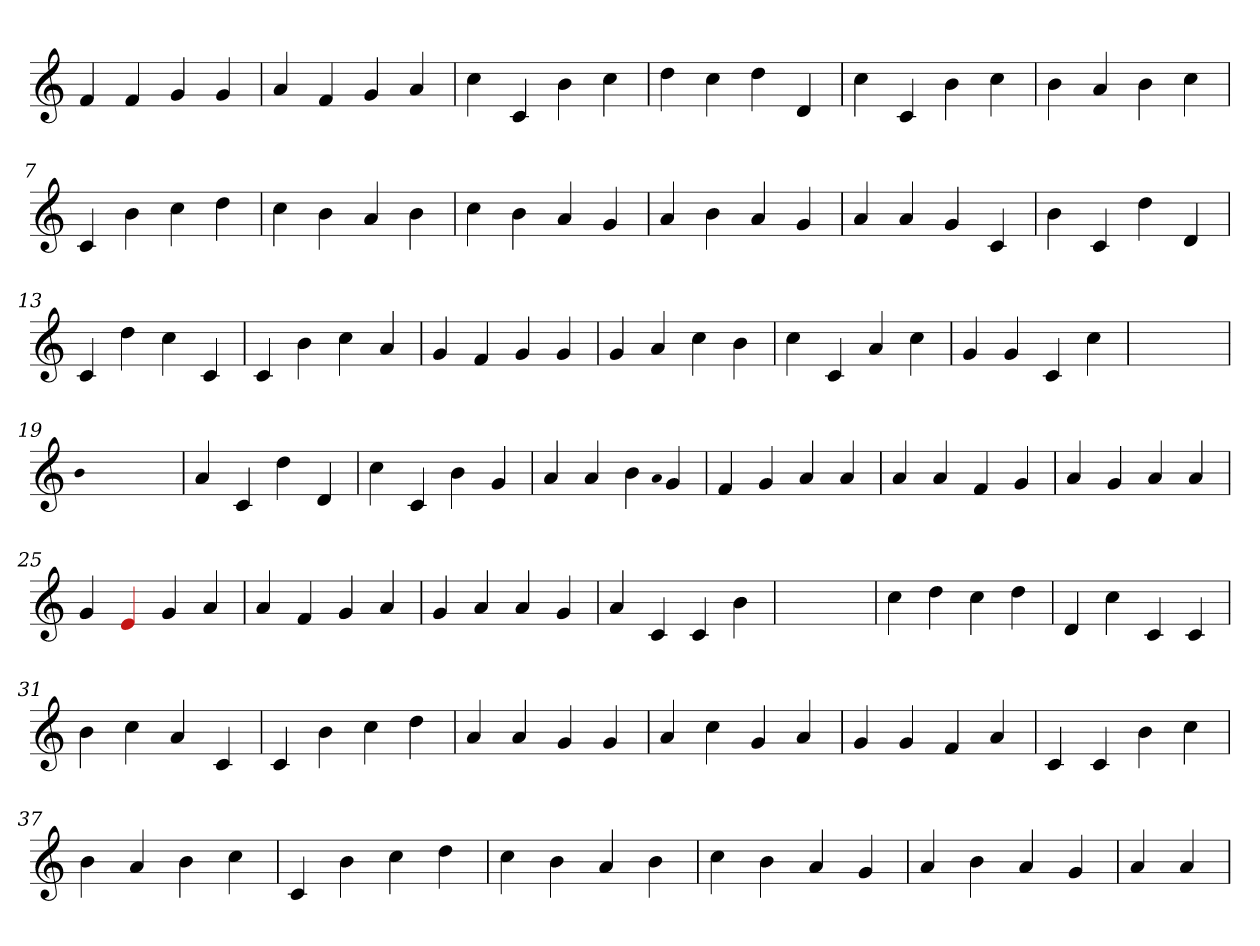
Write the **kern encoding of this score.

**kern
*part1
*staff1
*clefG2
=1
4f
4f
4g
4g
=2
4a
4f
4g
4a
=3
4cc
4c
4b
4cc
=4
4dd
4cc
4dd
4d
=5
4cc
4c
4b
4cc
=6
4b
4a
4b
4cc
=7
4c
4b
4cc
4dd
=8
4cc
4b
4a
4b
=9
4cc
4b
4a
4g
=10
4a
4b
4a
4g
=11
4a
4a
4g
4c
=12
4b
4c
4dd
4d
=13
4c
4dd
4cc
4c
=14
4c
4b
4cc
4a
=15
4g
4f
4g
4g
=16
4g
4a
4cc
4b
=17
4cc
4c
4a
4cc
=18
4g
4g
4c
4cc
=19
1ryy
=19
qqb
1ryy
=19
4a
4c
4dd
4d
=20
4cc
4c
4b
4g
=21
4a
4a
4b
qqa
4g
=22
4f
4g
4a
4a
=23
4a
4a
4f
4g
=24
4a
4g
4a
4a
=25
4g
4Re
4g
4a
=26
4a
4f
4g
4a
=27
4g
4a
4a
4g
=28
4a
4c
4c
4b
=29
1ryy
=29
4cc
4dd
4cc
4dd
=30
4d
4cc
4c
4c
=31
4b
4cc
4a
4c
=32
4c
4b
4cc
4dd
=33
4a
4a
4g
4g
=34
4a
4cc
4g
4a
=35
4g
4g
4f
4a
=36
4c
4c
4b
4cc
=37
4b
4a
4b
4cc
=38
4c
4b
4cc
4dd
=39
4cc
4b
4a
4b
=40
4cc
4b
4a
4g
=41
4a
4b
4a
4g
=42
4a
4a
=
*-
